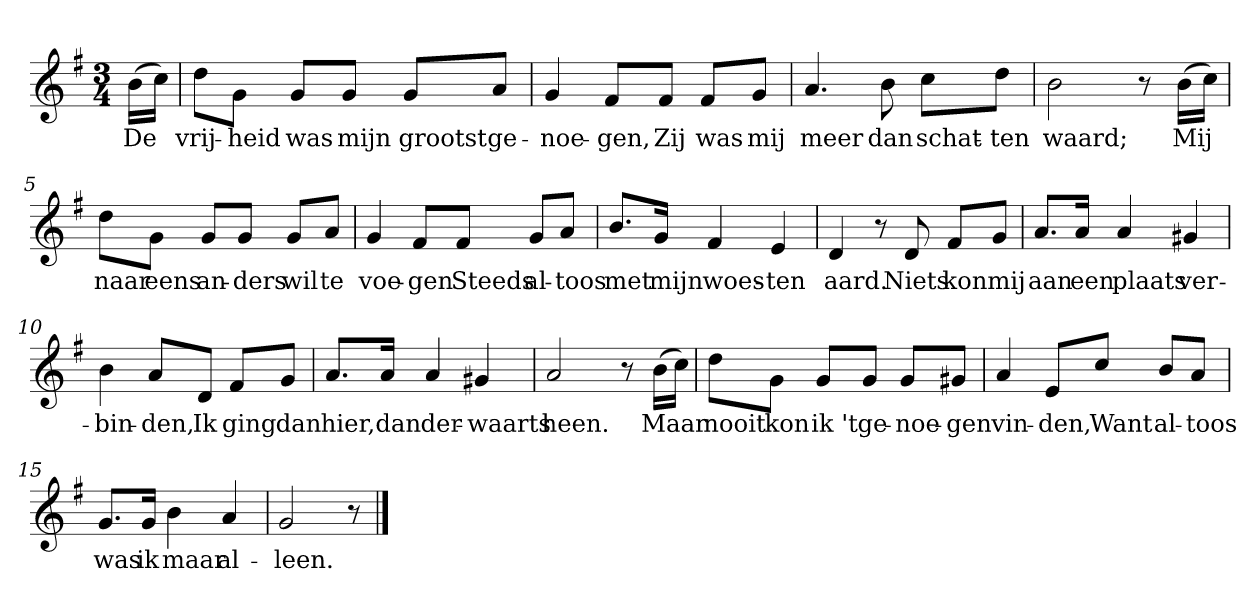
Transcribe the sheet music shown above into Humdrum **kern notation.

**kern	**text
*part1	*part1
*staff1	*staff1
*clefG2	*
*k[f#]	*
*G:	*
*M3/4	*
*MM120	*
=	=
(16b\LL	De
16cc\JJ)	.
=1	=1
8dd\L	vrij-
8g\J	-heid
8g/L	was
8g/J	mijn
8g/L	grootst
8a/J	ge-
=2	=2
4g	-noe-
8f#/L	-gen,
8f#/J	Zij
8f#/L	was
8g/J	mij
=3	=3
4.a	meer
8b	dan
8cc\L	schat-
8dd\J	-ten
=4	=4
2b	waard;
8r	.
(16b\LL	Mij
16cc\JJ)	.
=5	=5
8dd\L	naar
8g\J	eens
8g/L	an-
8g/J	-ders
8g/L	wil
8a/J	te
=6	=6
4g	voe-
8f#/L	-gen
8f#/J	Steeds
8g/L	al-
8a/J	-toos
=7	=7
8.b/L	met
16g/Jk	mijn
4f#	woes-
4e	-ten
=8	=8
4d	aard.
8r	.
8d	Niets
8f#/L	kon
8g/J	mij
=9	=9
8.a/L	aan
16a/Jk	een
4a	plaats
4g#X	ver-
=10	=10
4b	-bin-
8a/L	-den,
8d/J	Ik
8f#/L	ging
8g/J	dan
=11	=11
8.a/L	hier,
16a/Jk	dan
4a	der-
4g#X	-waarts
=12	=12
2a	heen.
8r	.
(16b\LL	Maar
16cc\JJ)	.
=13	=13
8dd\L	nooit
8g\J	kon
8g/L	ik 't
8g/J	ge-
8g/L	-noe-
8g#X/J	-gen
=14	=14
4a	vin-
8e/L	-den,
8cc/J	Want
8b/L	al-
8a/J	-toos
=15	=15
8.g/L	was
16g/Jk	ik
4b	maar
4a	al-
=16	=16
2g	-leen.
8r	.
==	==
*-	*-
